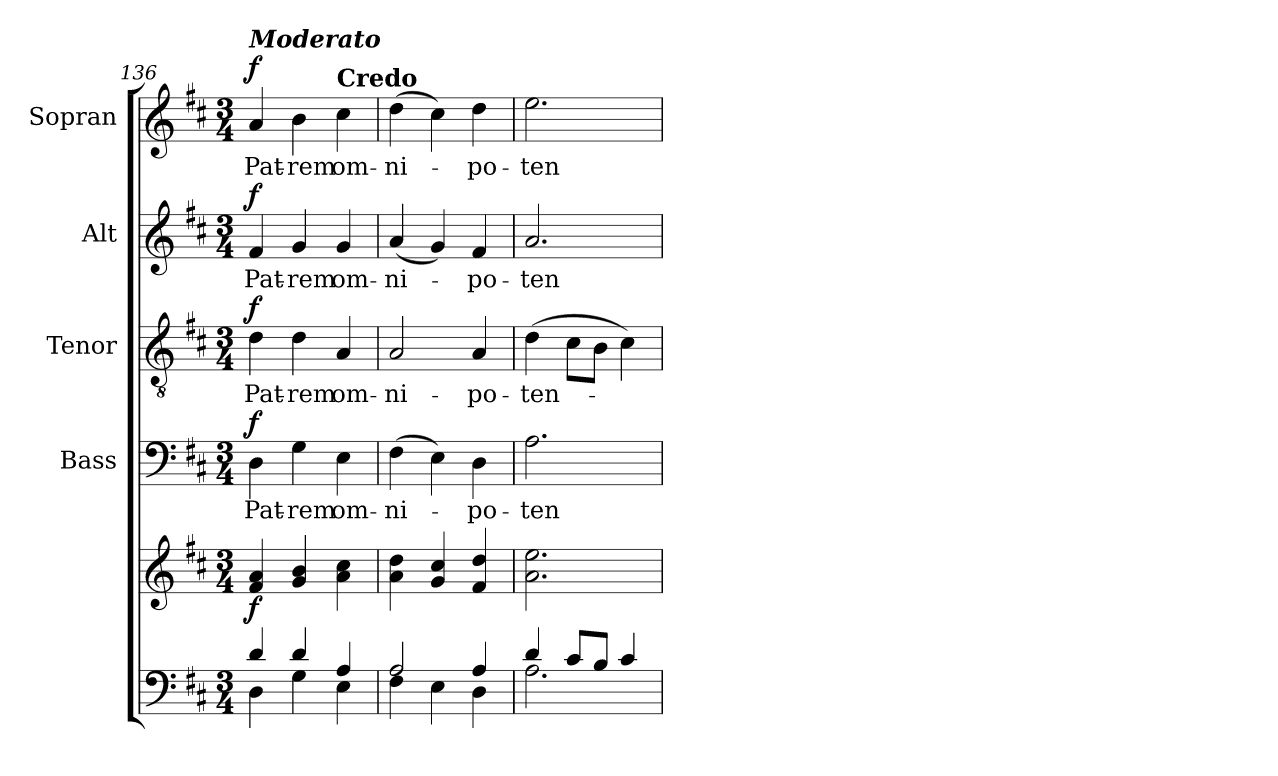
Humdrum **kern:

**kern	**kern	**dynam	**kern	**text	**dynam	**kern	**text	**dynam	**kern	**text	**dynam	**kern	**text	**dynam
*part5	*part5	*part5	*part4	*part4	*part4	*part3	*part3	*part3	*part2	*part2	*part2	*part1	*part1	*part1
*staff6	*staff5	*staff5/6	*staff4	*staff4	*staff4	*staff3	*staff3	*staff3	*staff2	*staff2	*staff2	*staff1	*staff1	*staff1
*	*	*	*I"Bass	*	*	*I"Tenor	*	*	*I"Alt	*	*	*I"Sopran	*	*
*	*	*	*I'B.	*	*	*I'T.	*	*	*I'A.	*	*	*I'S.	*	*
!!LO:PB:g=z
*clefF4	*clefG2	*	*clefF4	*	*	*clefGv2	*	*	*clefG2	*	*	*clefG2	*	*
*k[f#c#]	*k[f#c#]	*	*k[f#c#]	*	*	*k[f#c#]	*	*	*k[f#c#]	*	*	*k[f#c#]	*	*
*D:	*D:	*	*D:	*	*	*D:	*	*	*D:	*	*	*D:	*	*
*M3/4	*M3/4	*	*M3/4	*	*	*M3/4	*	*	*M3/4	*	*	*M3/4	*	*
=136	=136	=136	=136	=136	=136	=136	=136	=136	=136	=136	=136	=136	=136	=136
*^	*	*	*	*	*	*	*	*	*	*	*	*	*	*
!	!	!	!	!	!	!	!	!	!	!	!	!	!LO:TX:a:Bi:t=Moderato	!	!
!	!	!	!LO:DY:b	!	!LO:LY:b	!LO:DY:a	!	!LO:LY:b	!LO:DY:a	!	!LO:LY:b	!LO:DY:a	!	!LO:LY:b	!LO:DY:b
4d/	4D\	4f#/ 4a/	f	4D\	Pat-	f	4d\	Pat-	f	4f#/	Pat-	f	4a/	Pat-	f
!	!	!	!	!	!LO:LY:b	!	!	!LO:LY:b	!	!	!LO:LY:b	!	!	!LO:LY:b	!
4d/	4G\	4g/ 4b/	.	4G\	-rem	.	4d\	-rem	.	4g/	-rem	.	4b\	-rem	.
!	!	!	!	!	!	!	!	!	!	!	!	!	!LO:TX:a:B:t=Credo	!	!
!	!	!	!	!	!LO:LY:b	!	!	!LO:LY:b	!	!	!LO:LY:b	!	!	!LO:LY:b	!
4A/	4E\	4a\ 4cc#\	.	4E\	om-	.	4A/	om-	.	4g/	om-	.	4cc#\	om-	.
=137	=137	=137	=137	=137	=137	=137	=137	=137	=137	=137	=137	=137	=137	=137	=137
!	!	!	!	!	!LO:LY:b	!	!	!LO:LY:b	!	!	!LO:LY:b	!	!	!LO:LY:b	!
2A/	4F#\	4a\ 4dd\	.	(>4F#\	-ni-	.	2A/	-ni-	.	(<4a/	-ni-	.	(>4dd\	-ni-	.
.	4E\	4g/ 4cc#/	.	4E\)	.	.	.	.	.	4g/)	.	.	4cc#\)	.	.
!	!	!	!	!	!LO:LY:b	!	!	!LO:LY:b	!	!	!LO:LY:b	!	!	!LO:LY:b	!
4A/	4D\	4f#/ 4dd/	.	4D\	-po-	.	4A/	-po-	.	4f#/	-po-	.	4dd\	-po-	.
=138	=138	=138	=138	=138	=138	=138	=138	=138	=138	=138	=138	=138	=138	=138	=138
!	!	!	!	!	!LO:LY:b	!	!	!LO:LY:b	!	!	!LO:LY:b	!	!	!LO:LY:b	!
4d/	2.A\	2.a\ 2.ee\	.	2.A\	-ten-	.	(>4d\	-ten-	.	2.a/	-ten-	.	2.ee\	-ten-	.
8c#/L	.	.	.	.	.	.	8c#\L	.	.	.	.	.	.	.	.
8B/J	.	.	.	.	.	.	8B\J	.	.	.	.	.	.	.	.
4c#/	.	.	.	.	.	.	4c#\)	.	.	.	.	.	.	.	.
*v	*v	*	*	*	*	*	*	*	*	*	*	*	*	*	*
=	=	=	=	=	=	=	=	=	=	=	=	=	=	=
*-	*-	*-	*-	*-	*-	*-	*-	*-	*-	*-	*-	*-	*-	*-
